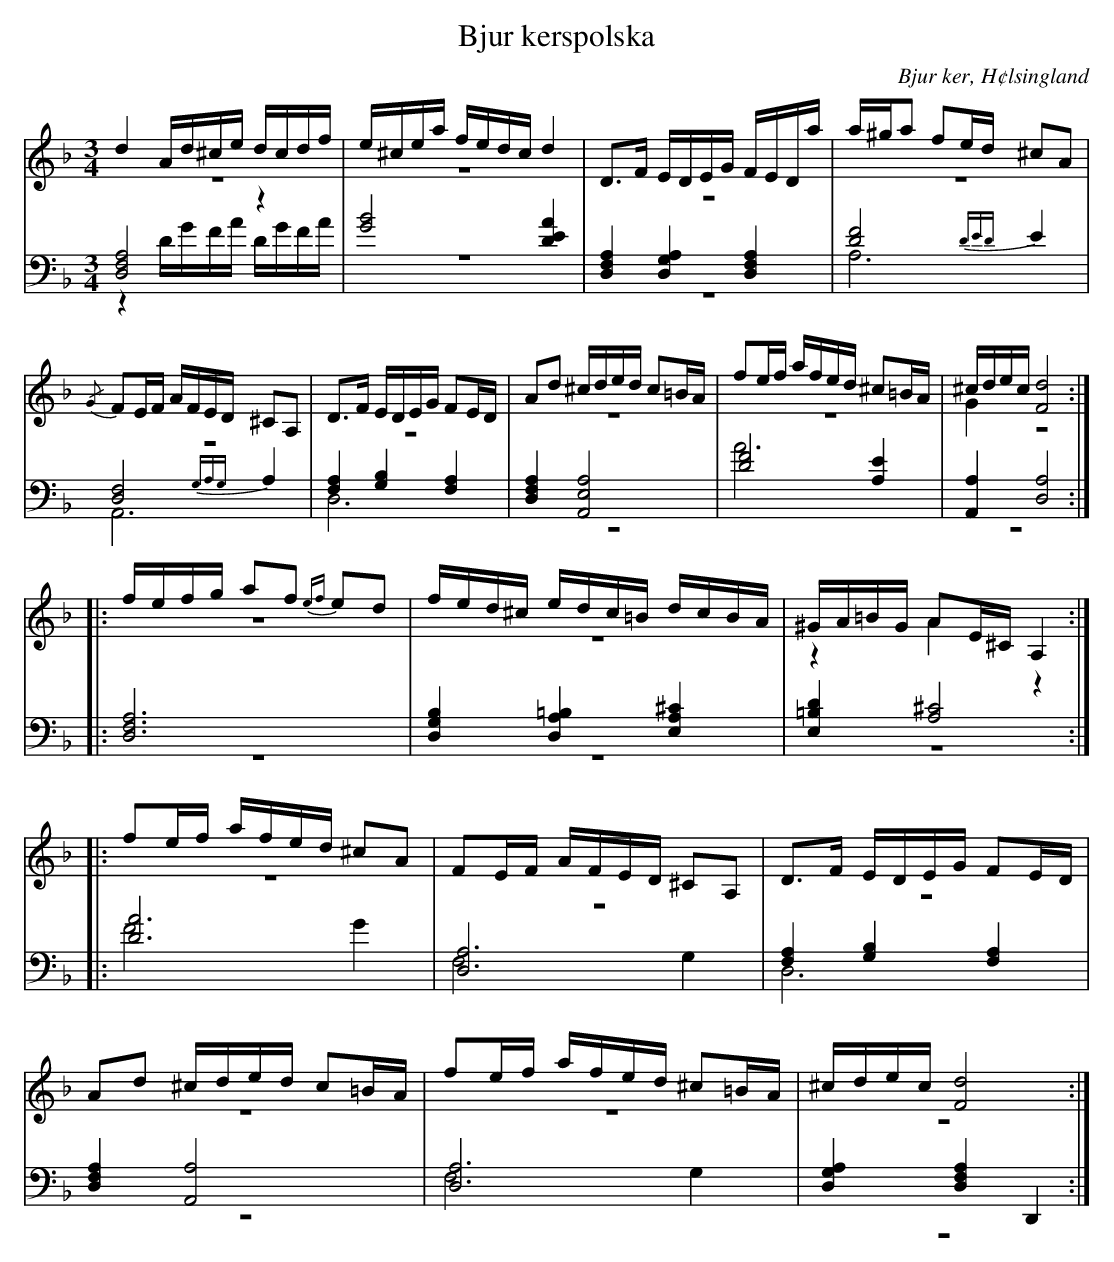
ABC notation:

X:1
T: Bjur kerspolska
O: Bjur ker, H¢lsingland
M: 3/4
L: 1/16
K: Dm
V:1
V:2 merge
V:3
V:4 merge
V:1
d4 Ad^ce dcdf |e^cea fedc d4|D2>F2 EDEG FEDa|a^ga2 f2ed ^c2A2|
{/G}F2EF AFED ^C2A,2|D2>F2 EDEG F2ED|A2d2 ^cded c2=BA|f2ef afed ^c2=BA|^cdec [F8d8]:|
|:fefg a2f2 {ef}e2d2 |fed^c edc=B dcBA|^GA=BG A2E^C A,4:|
|:f2ef afed ^c2A2|F2EF AFED ^C2A,2|D2>F2 EDEG F2ED|
A2d2 ^cded c2=BA|f2ef afed ^c2=BA|^cdec [F8d8]:|
V:2
z12|z12|z12|z12|
z12|z12|z12|z12|G4 z8:|
|:z12|z12|z4 A4 z4:|
|:z12|z12|z12|
z12|z12|z12:|
V:3 clef=bass
[D,8F,8A,8] z4|[G8B8] [D4E4A4]|[D,4F,4A,4] [D,4G,4A,4] [D,4F,4A,4]|[D8F8] {DED}E4|
[D,8F,8] {G,A,G,}A,4|[F,4A,4] [G,4B,4] [F,4A,4]|[D,4F,4A,4] [A,,8E,8A,8]|[D8F8] [A,4E4]|[A,,4A,4] [D,8A,8]:|
|:[D,12F,12A,12]|[D,4G,4B,4] [D,4A,4=B,4][E,4A,4^C4]|[E,4=B,4D4] [A,8^C8]:|
|:[D12A12]|[D,12A,12]|[F,4A,4] [G,4B,4] [F,4A,4]|
[D,4F,4A,4] [A,,8A,8]|[D,12A,12]|[D,4G,4A,4] [D,4F,4A,4] D,,4:|
V:4 clef=bass
z4 DGFA DGFA|z12|z12|A,12|
A,,12|D,12|z12|A12|z12:|
|:z12|z12|z12:|
|:F8 G4|F,8 G,4|D,12|
z12|F,8 G,4|z12:|
